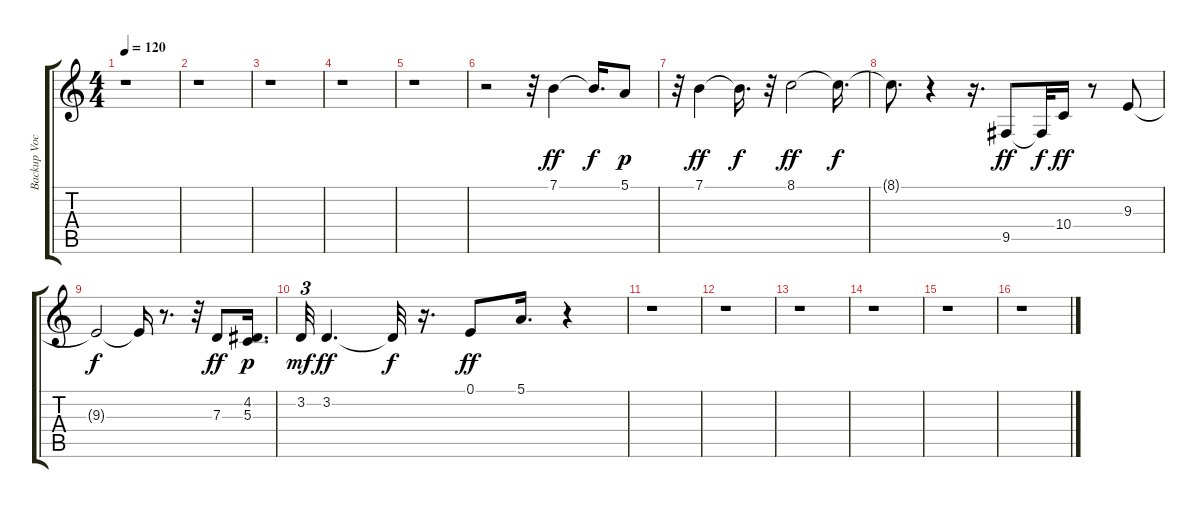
\track ("Backup Vocals" "Backup Voc") {instrument voiceoohs}
\staff {score tabs}
\tuning (E4 B3 G3 D3 A2 E2) {hide}
\ts (4 4)
\tempo 120
\clef g2
\ks c
r.1{dy f} |
r.1 |
r.1 |
r.1 |
r.1 |
r.2 r.32 7.1.4{dy ff} 7.1{t}.16{d dy f} 5.1.8{dy p} |
r.32 7.1.4{dy ff} 7.1{t}.16{d dy f} r.32 8.1.2{dy ff} 8.1{t}.16{d dy f} |
8.1{t}.8{d} r.4 r.16{d} 9.5.8{dy ff} 9.5{t}.32{dy f} 10.4.16{dy ff} r.8 9.3.8 |
9.3{t}.2{dy f} 9.3{t}.16 r.8{d} r.32 7.3.8{dy ff} (4.2 5.3).16{d dy p} |
3.2.32{tu (3 2) dy mf} 3.2.4{d dy ff} 3.2{t}.32{dy f} r.16{d} 0.1.8{dy ff} 5.1.16{d} r.4 |
r.1 |
r.1 |
r.1 |
r.1 |
r.1 |
r.1
